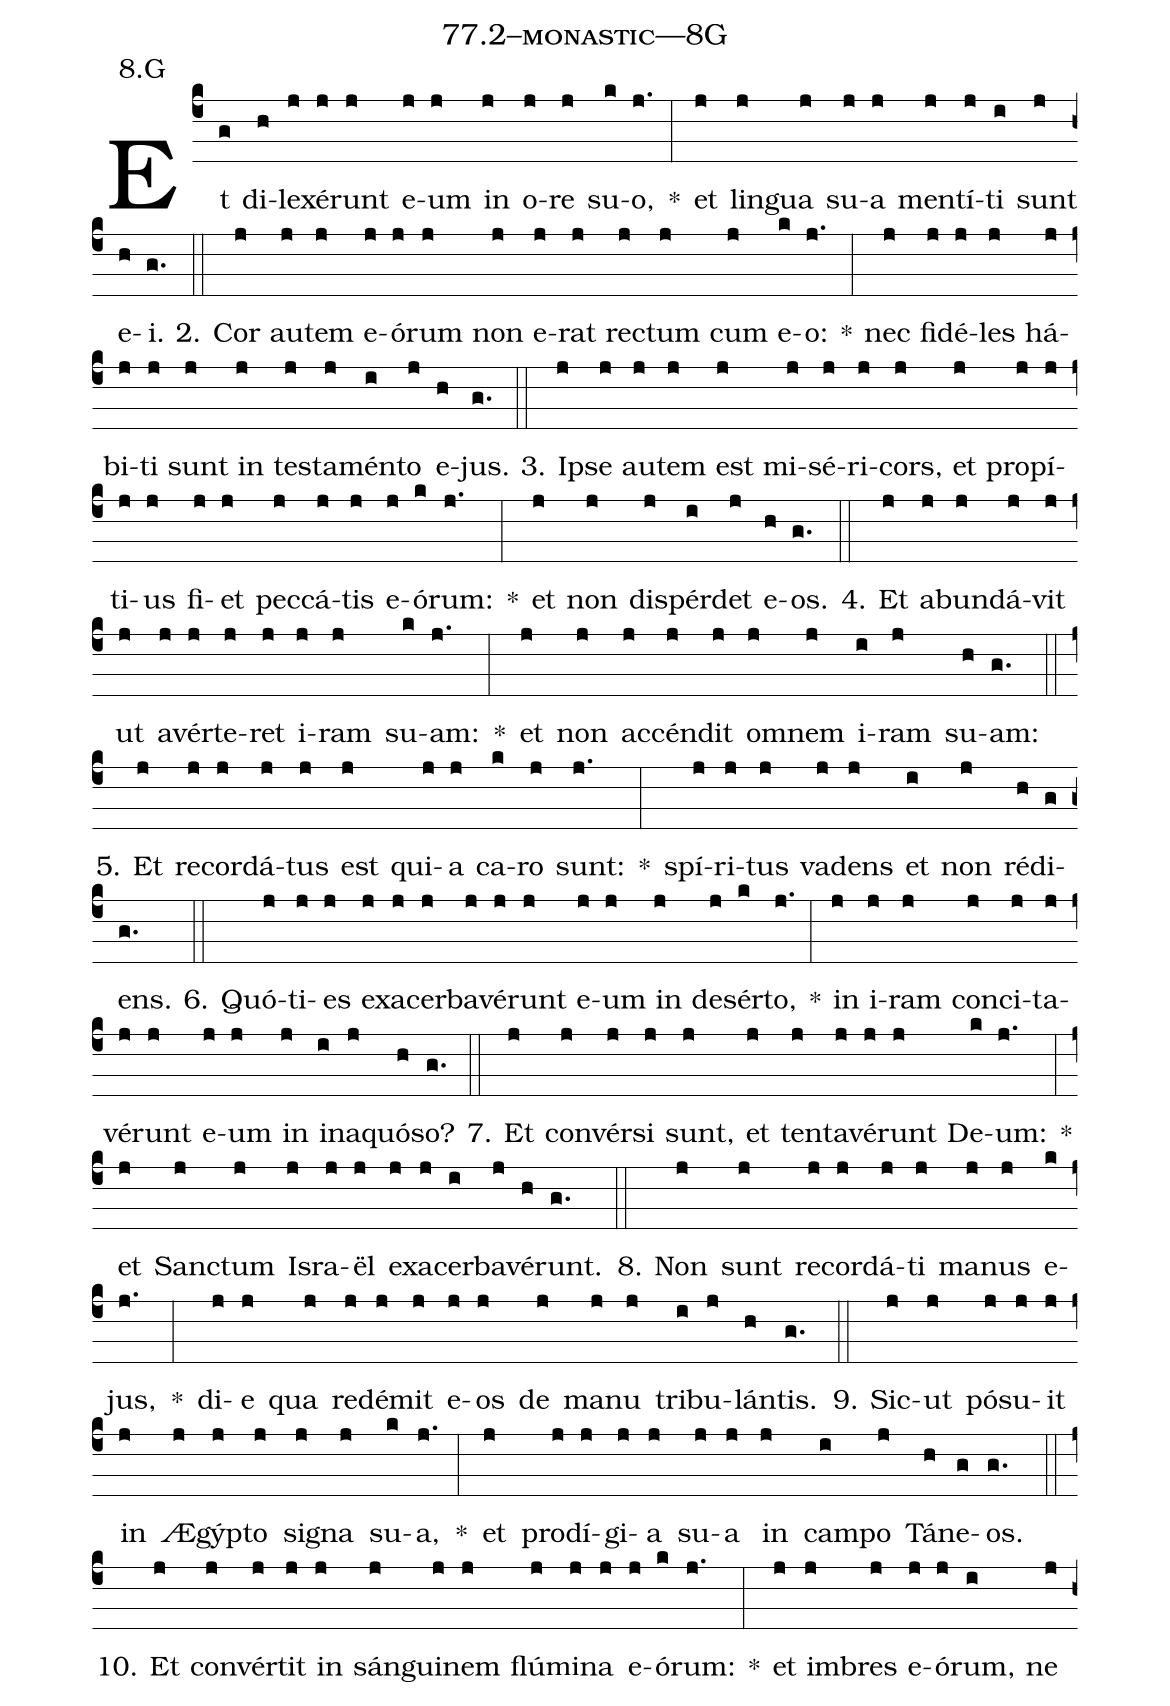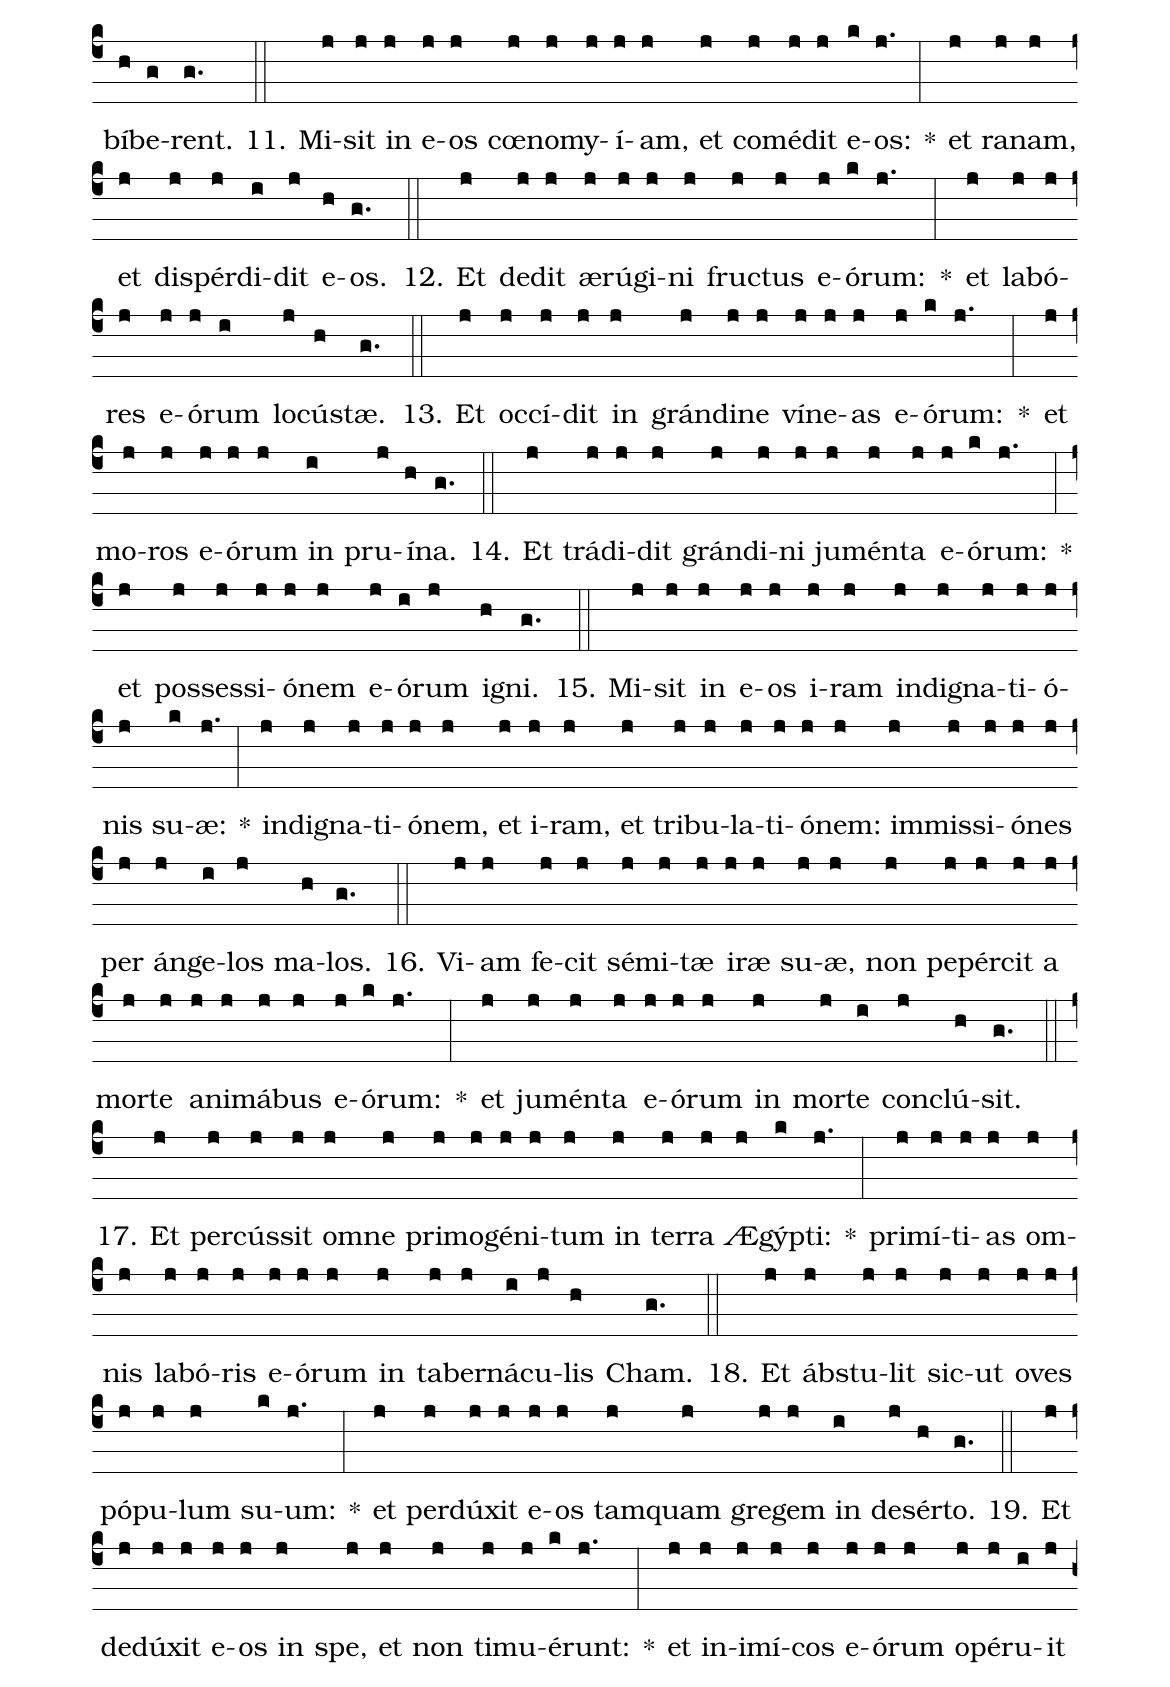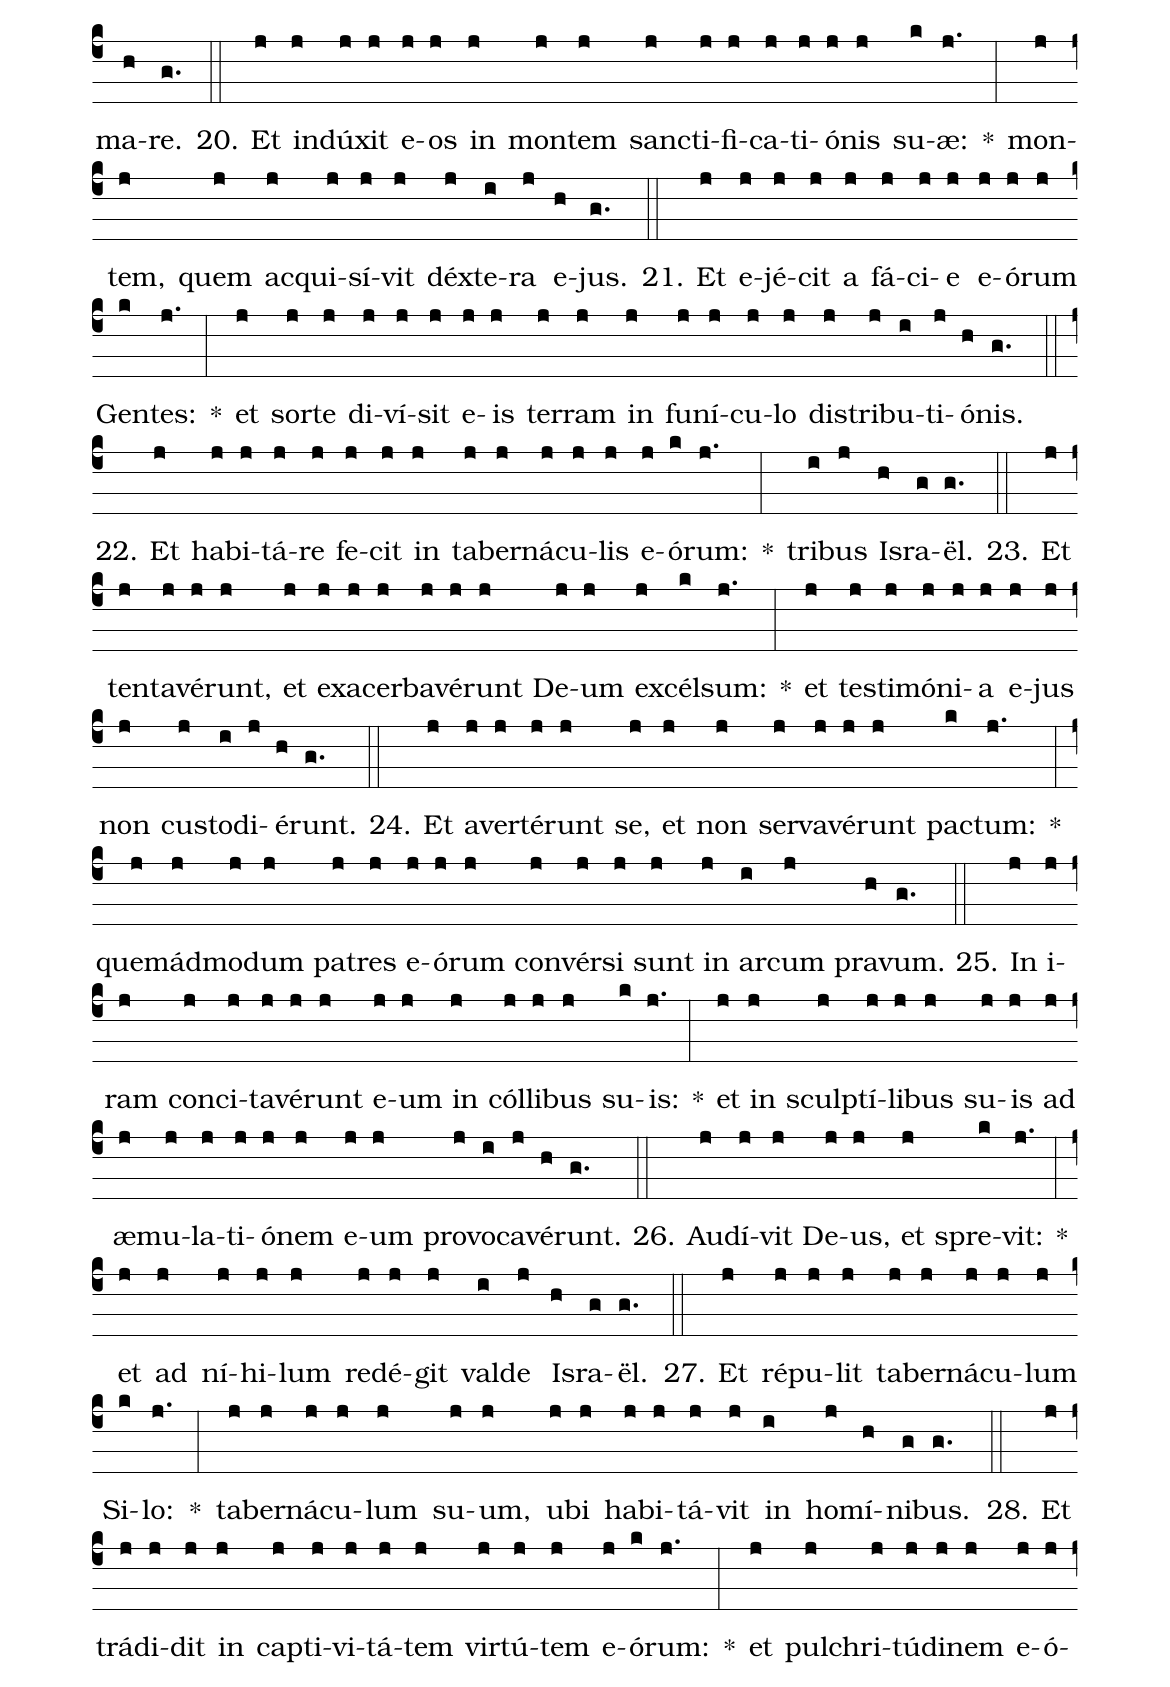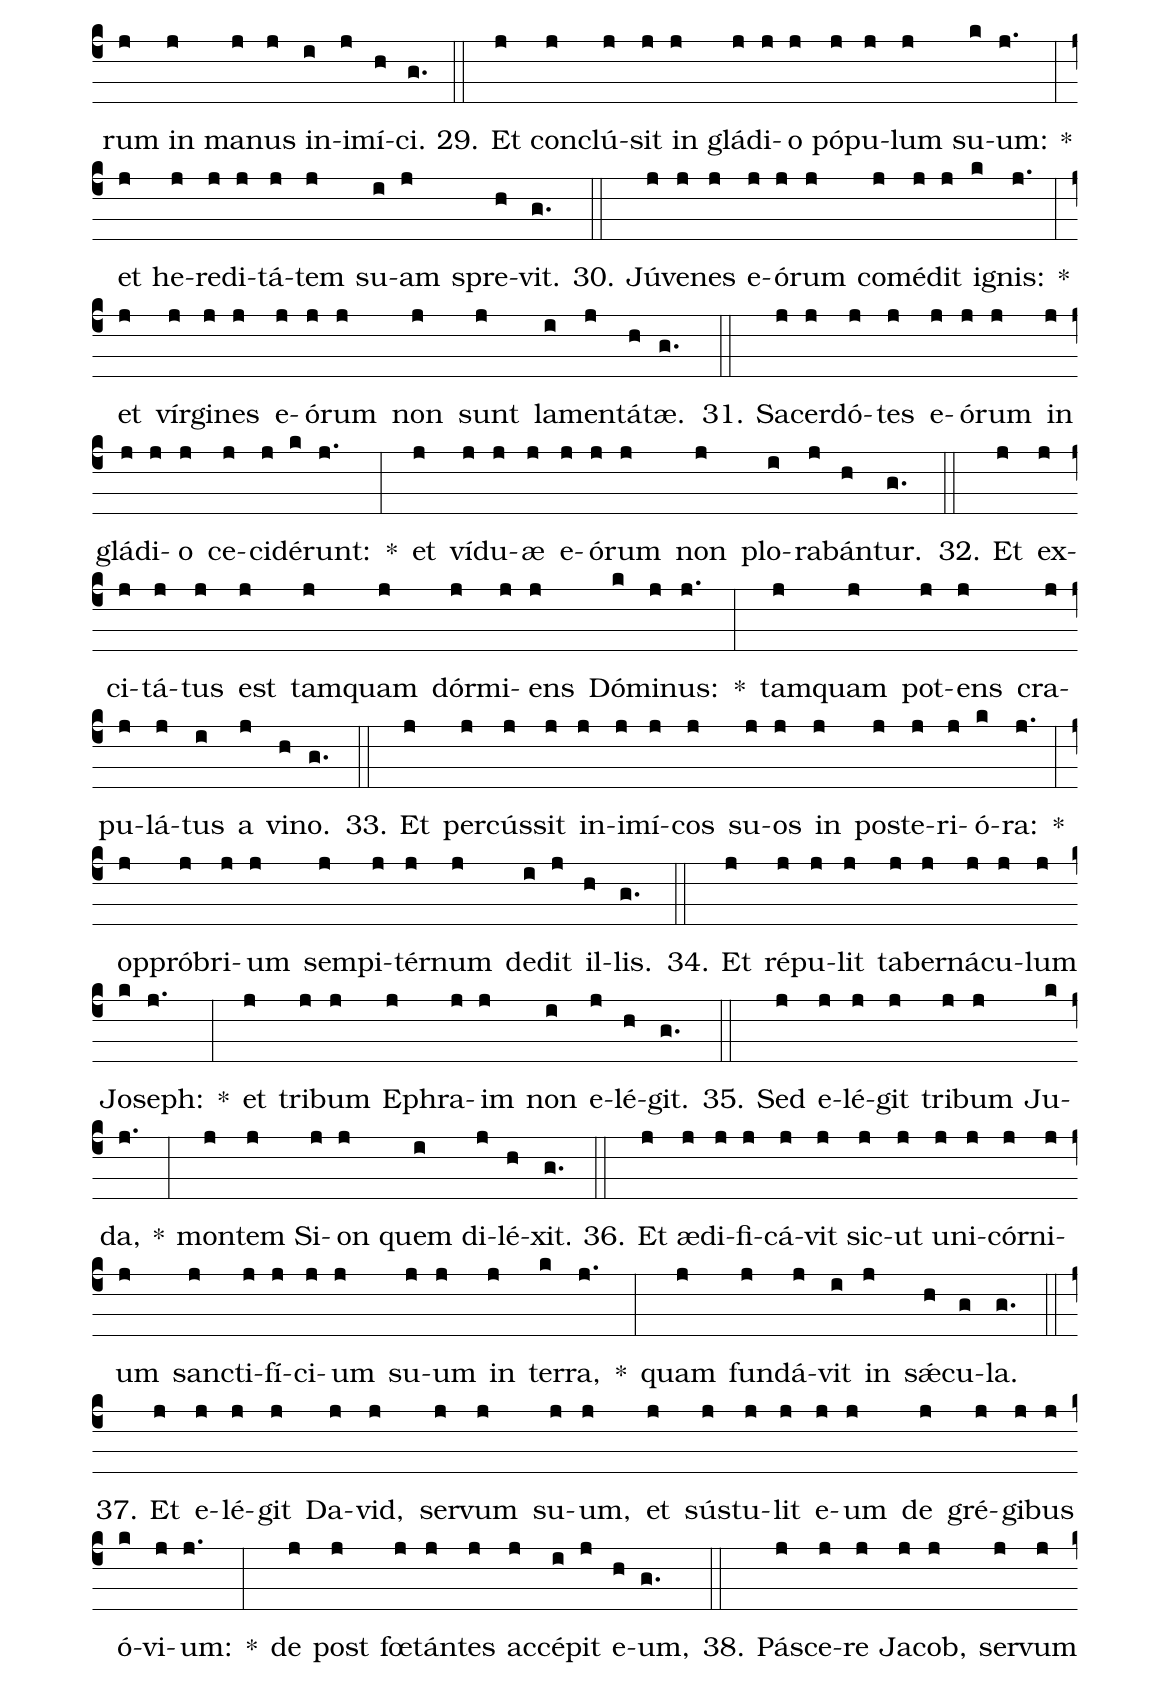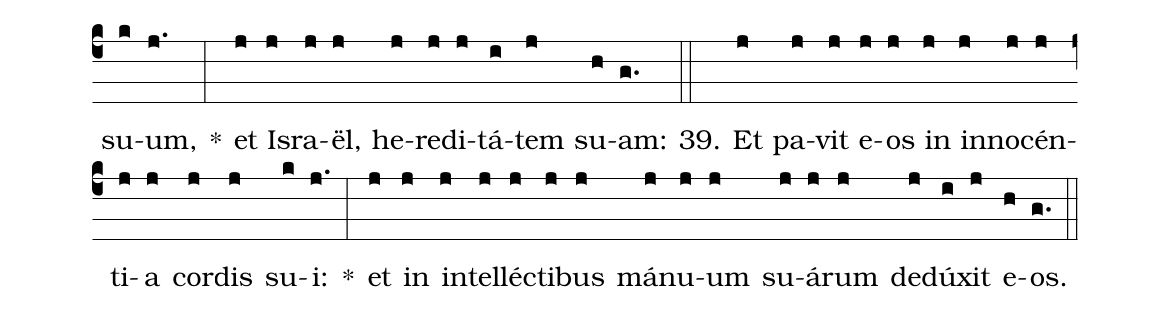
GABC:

name: 77.2--monastic---8G;
annotation: 8.G;
%%
(c4)Et(g) di(h)le(j)xé(j)runt(j) e(j)um(j) in(j) o(j)re(j) su(k)o,(j.) *(:) et(j) lin(j)gua(j) su(j)a(j) men(j)tí(j)ti(i) sunt(j) e(h)i.(g.) (::)
2. Cor(j) au(j)tem(j) e(j)ó(j)rum(j) non(j) e(j)rat(j) rec(j)tum(j) cum(j) e(k)o:(j.) *(:) nec(j) fi(j)dé(j)les(j) há(j)bi(j)ti(j) sunt(j) in(j) tes(j)ta(j)mén(i)to(j) e(h)jus.(g.) (::)
3. Ip(j)se(j) au(j)tem(j) est(j) mi(j)sé(j)ri(j)cors,(j) et(j) pro(j)pí(j)ti(j)us(j) fi(j)et(j) pec(j)cá(j)tis(j) e(j)ó(k)rum:(j.) *(:) et(j) non(j) dis(j)pér(i)det(j) e(h)os.(g.) (::)
4. Et(j) ab(j)un(j)dá(j)vit(j) ut(j) a(j)vér(j)te(j)ret(j) i(j)ram(j) su(k)am:(j.) *(:) et(j) non(j) ac(j)cén(j)dit(j) om(j)nem(j) i(i)ram(j) su(h)am:(g.) (::)
5. Et(j) re(j)cor(j)dá(j)tus(j) est(j) qui(j)a(j) ca(k)ro(j) sunt:(j.) *(:) spí(j)ri(j)tus(j) va(j)dens(j) et(i) non(j) réd(h)i(g)ens.(g.) (::)
6. Quó(j)ti(j)es(j) ex(j)a(j)cer(j)ba(j)vé(j)runt(j) e(j)um(j) in(j) de(j)sér(k)to,(j.) *(:) in(j) i(j)ram(j) con(j)ci(j)ta(j)vé(j)runt(j) e(j)um(j) in(j) in(i)a(j)quó(h)so?(g.) (::)
7. Et(j) con(j)vér(j)si(j) sunt,(j) et(j) ten(j)ta(j)vé(j)runt(j) De(k)um:(j.) *(:) et(j) Sanc(j)tum(j) Is(j)ra(j)ël(j) ex(j)a(j)cer(i)ba(j)vé(h)runt.(g.) (::)
8. Non(j) sunt(j) re(j)cor(j)dá(j)ti(j) ma(j)nus(j) e(k)jus,(j.) *(:) di(j)e(j) qua(j) red(j)é(j)mit(j) e(j)os(j) de(j) ma(j)nu(j) tri(i)bu(j)lán(h)tis.(g.) (::)
9. Sic(j)ut(j) pó(j)su(j)it(j) in(j) Æ(j)gýp(j)to(j) si(j)gna(j) su(k)a,(j.) *(:) et(j) prod(j)í(j)gi(j)a(j) su(j)a(j) in(j) cam(i)po(j) Tá(h)ne(g)os.(g.) (::)
10. Et(j) con(j)vér(j)tit(j) in(j) sán(j)gui(j)nem(j) flú(j)mi(j)na(j) e(j)ó(k)rum:(j.) *(:) et(j) im(j)bres(j) e(j)ó(j)rum,(i) ne(j) bí(h)be(g)rent.(g.) (::)
11. Mi(j)sit(j) in(j) e(j)os(j) cœ(j)no(j)my(j)í(j)am,(j) et(j) com(j)é(j)dit(j) e(k)os:(j.) *(:) et(j) ra(j)nam,(j) et(j) dis(j)pér(j)di(i)dit(j) e(h)os.(g.) (::)
12. Et(j) de(j)dit(j) æ(j)rú(j)gi(j)ni(j) fruc(j)tus(j) e(j)ó(k)rum:(j.) *(:) et(j) la(j)bó(j)res(j) e(j)ó(j)rum(i) lo(j)cús(h)tæ.(g.) (::)
13. Et(j) oc(j)cí(j)dit(j) in(j) grán(j)di(j)ne(j) ví(j)ne(j)as(j) e(j)ó(k)rum:(j.) *(:) et(j) mo(j)ros(j) e(j)ó(j)rum(j) in(i) pru(j)í(h)na.(g.) (::)
14. Et(j) trá(j)di(j)dit(j) grán(j)di(j)ni(j) ju(j)mén(j)ta(j) e(j)ó(k)rum:(j.) *(:) et(j) pos(j)ses(j)si(j)ó(j)nem(j) e(j)ó(i)rum(j) i(h)gni.(g.) (::)
15. Mi(j)sit(j) in(j) e(j)os(j) i(j)ram(j) in(j)di(j)gna(j)ti(j)ó(j)nis(j) su(k)æ:(j.) *(:) in(j)di(j)gna(j)ti(j)ó(j)nem,(j) et(j) i(j)ram,(j) et(j) tri(j)bu(j)la(j)ti(j)ó(j)nem:(j) im(j)mis(j)si(j)ó(j)nes(j) per(j) án(j)ge(i)los(j) ma(h)los.(g.) (::)
16. Vi(j)am(j) fe(j)cit(j) sé(j)mi(j)tæ(j) i(j)ræ(j) su(j)æ,(j) non(j) pe(j)pér(j)cit(j) a(j) mor(j)te(j) a(j)ni(j)má(j)bus(j) e(j)ó(k)rum:(j.) *(:) et(j) ju(j)mén(j)ta(j) e(j)ó(j)rum(j) in(j) mor(j)te(i) con(j)clú(h)sit.(g.) (::)
17. Et(j) per(j)cús(j)sit(j) om(j)ne(j) pri(j)mo(j)gé(j)ni(j)tum(j) in(j) ter(j)ra(j) Æ(j)gýp(k)ti:(j.) *(:) pri(j)mí(j)ti(j)as(j) om(j)nis(j) la(j)bó(j)ris(j) e(j)ó(j)rum(j) in(j) ta(j)ber(j)ná(i)cu(j)lis(h) Cham.(g.) (::)
18. Et(j) ábs(j)tu(j)lit(j) sic(j)ut(j) o(j)ves(j) pó(j)pu(j)lum(j) su(k)um:(j.) *(:) et(j) per(j)dú(j)xit(j) e(j)os(j) tam(j)quam(j) gre(j)gem(j) in(i) de(j)sér(h)to.(g.) (::)
19. Et(j) de(j)dú(j)xit(j) e(j)os(j) in(j) spe,(j) et(j) non(j) ti(j)mu(j)é(k)runt:(j.) *(:) et(j) in(j)i(j)mí(j)cos(j) e(j)ó(j)rum(j) o(j)pé(j)ru(i)it(j) ma(h)re.(g.) (::)
20. Et(j) in(j)dú(j)xit(j) e(j)os(j) in(j) mon(j)tem(j) sanc(j)ti(j)fi(j)ca(j)ti(j)ó(j)nis(j) su(k)æ:(j.) *(:) mon(j)tem,(j) quem(j) ac(j)qui(j)sí(j)vit(j) déx(j)te(i)ra(j) e(h)jus.(g.) (::)
21. Et(j) e(j)jé(j)cit(j) a(j) fá(j)ci(j)e(j) e(j)ó(j)rum(j) Gen(k)tes:(j.) *(:) et(j) sor(j)te(j) di(j)ví(j)sit(j) e(j)is(j) ter(j)ram(j) in(j) fu(j)ní(j)cu(j)lo(j) dis(j)tri(j)bu(i)ti(j)ó(h)nis.(g.) (::)
22. Et(j) ha(j)bi(j)tá(j)re(j) fe(j)cit(j) in(j) ta(j)ber(j)ná(j)cu(j)lis(j) e(j)ó(k)rum:(j.) *(:) tri(i)bus(j) Is(h)ra(g)ël.(g.) (::)
23. Et(j) ten(j)ta(j)vé(j)runt,(j) et(j) ex(j)a(j)cer(j)ba(j)vé(j)runt(j) De(j)um(j) ex(j)cél(k)sum:(j.) *(:) et(j) tes(j)ti(j)mó(j)ni(j)a(j) e(j)jus(j) non(j) cus(j)to(i)di(j)é(h)runt.(g.) (::)
24. Et(j) a(j)ver(j)té(j)runt(j) se,(j) et(j) non(j) ser(j)va(j)vé(j)runt(j) pac(k)tum:(j.) *(:) quem(j)ád(j)mo(j)dum(j) pa(j)tres(j) e(j)ó(j)rum(j) con(j)vér(j)si(j) sunt(j) in(j) ar(i)cum(j) pra(h)vum.(g.) (::)
25. In(j) i(j)ram(j) con(j)ci(j)ta(j)vé(j)runt(j) e(j)um(j) in(j) cól(j)li(j)bus(j) su(k)is:(j.) *(:) et(j) in(j) sculp(j)tí(j)li(j)bus(j) su(j)is(j) ad(j) æ(j)mu(j)la(j)ti(j)ó(j)nem(j) e(j)um(j) pro(j)vo(i)ca(j)vé(h)runt.(g.) (::)
26. Au(j)dí(j)vit(j) De(j)us,(j) et(j) spre(k)vit:(j.) *(:) et(j) ad(j) ní(j)hi(j)lum(j) red(j)é(j)git(j) val(i)de(j) Is(h)ra(g)ël.(g.) (::)
27. Et(j) ré(j)pu(j)lit(j) ta(j)ber(j)ná(j)cu(j)lum(j) Si(k)lo:(j.) *(:) ta(j)ber(j)ná(j)cu(j)lum(j) su(j)um,(j) u(j)bi(j) ha(j)bi(j)tá(j)vit(j) in(i) ho(j)mí(h)ni(g)bus.(g.) (::)
28. Et(j) trá(j)di(j)dit(j) in(j) cap(j)ti(j)vi(j)tá(j)tem(j) vir(j)tú(j)tem(j) e(j)ó(k)rum:(j.) *(:) et(j) pul(j)chri(j)tú(j)di(j)nem(j) e(j)ó(j)rum(j) in(j) ma(j)nus(j) in(i)i(j)mí(h)ci.(g.) (::)
29. Et(j) con(j)clú(j)sit(j) in(j) glá(j)di(j)o(j) pó(j)pu(j)lum(j) su(k)um:(j.) *(:) et(j) he(j)re(j)di(j)tá(j)tem(j) su(i)am(j) spre(h)vit.(g.) (::)
30. Jú(j)ve(j)nes(j) e(j)ó(j)rum(j) com(j)é(j)dit(j) i(k)gnis:(j.) *(:) et(j) vír(j)gi(j)nes(j) e(j)ó(j)rum(j) non(j) sunt(j) la(i)men(j)tá(h)tæ.(g.) (::)
31. Sa(j)cer(j)dó(j)tes(j) e(j)ó(j)rum(j) in(j) glá(j)di(j)o(j) ce(j)ci(j)dé(k)runt:(j.) *(:) et(j) ví(j)du(j)æ(j) e(j)ó(j)rum(j) non(j) plo(i)ra(j)bán(h)tur.(g.) (::)
32. Et(j) ex(j)ci(j)tá(j)tus(j) est(j) tam(j)quam(j) dór(j)mi(j)ens(j) Dó(k)mi(j)nus:(j.) *(:) tam(j)quam(j) pot(j)ens(j) cra(j)pu(j)lá(j)tus(i) a(j) vi(h)no.(g.) (::)
33. Et(j) per(j)cús(j)sit(j) in(j)i(j)mí(j)cos(j) su(j)os(j) in(j) post(j)e(j)ri(j)ó(k)ra:(j.) *(:) op(j)pró(j)bri(j)um(j) sem(j)pi(j)tér(j)num(j) de(i)dit(j) il(h)lis.(g.) (::)
34. Et(j) ré(j)pu(j)lit(j) ta(j)ber(j)ná(j)cu(j)lum(j) Jo(k)seph:(j.) *(:) et(j) tri(j)bum(j) E(j)phra(j)im(j) non(i) e(j)lé(h)git.(g.) (::)
35. Sed(j) e(j)lé(j)git(j) tri(j)bum(j) Ju(k)da,(j.) *(:) mon(j)tem(j) Si(j)on(j) quem(i) di(j)lé(h)xit.(g.) (::)
36. Et(j) æ(j)di(j)fi(j)cá(j)vit(j) sic(j)ut(j) u(j)ni(j)cór(j)ni(j)um(j) sanc(j)ti(j)fí(j)ci(j)um(j) su(j)um(j) in(j) ter(k)ra,(j.) *(:) quam(j) fun(j)dá(j)vit(i) in(j) sǽ(h)cu(g)la.(g.) (::)
37. Et(j) e(j)lé(j)git(j) Da(j)vid,(j) ser(j)vum(j) su(j)um,(j) et(j) sús(j)tu(j)lit(j) e(j)um(j) de(j) gré(j)gi(j)bus(j) ó(k)vi(j)um:(j.) *(:) de(j) post(j) fœ(j)tán(j)tes(j) ac(j)cé(i)pit(j) e(h)um,(g.) (::)
38. Pá(j)sce(j)re(j) Ja(j)cob,(j) ser(j)vum(j) su(k)um,(j.) *(:) et(j) Is(j)ra(j)ël,(j) he(j)re(j)di(j)tá(i)tem(j) su(h)am:(g.) (::)
39. Et(j) pa(j)vit(j) e(j)os(j) in(j) in(j)no(j)cén(j)ti(j)a(j) cor(j)dis(j) su(k)i:(j.) *(:) et(j) in(j) in(j)tel(j)léc(j)ti(j)bus(j) má(j)nu(j)um(j) su(j)á(j)rum(j) de(j)dú(i)xit(j) e(h)os.(g.) (::)
